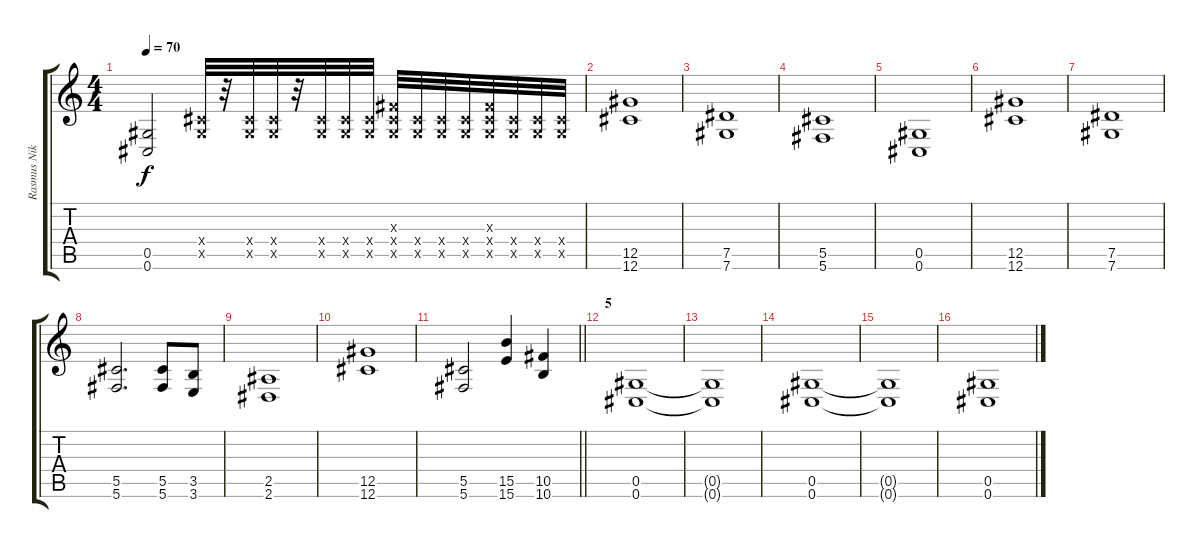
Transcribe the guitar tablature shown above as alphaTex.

\track ("Rasmus Niklasson" "Rasmus Nik") {instrument distortionguitar}
\staff {score tabs}
\tuning (Eb4 Bb3 Gb3 Db3 Ab2 Db2) {hide}
\ts (4 4)
\tempo 70
\clef g2
\ks c
(0.5 0.6).2{dy f} (0.4{x} 0.5{x}).32 r.32 (0.4{x} 0.5{x}).32 (0.4{x} 0.5{x}).32 r.32 (0.4{x} 0.5{x}).32 (0.4{x} 0.5{x}).32 (0.4{x} 0.5{x}).32 (0.3{x} 0.4{x} 0.5{x}).32 (0.4{x} 0.5{x}).32 (0.4{x} 0.5{x}).32 (0.4{x} 0.5{x}).32 (0.3{x} 0.4{x} 0.5{x}).32 (0.4{x} 0.5{x}).32 (0.4{x} 0.5{x}).32 (0.4{x} 0.5{x}).32 |
(12.5 12.6).1 |
(7.5 7.6).1 |
(5.5 5.6).1 |
(0.5 0.6).1 |
(12.5 12.6).1 |
(7.5 7.6).1 |
(5.5 5.6).2{d} (5.5 5.6).8 (3.5 3.6).8 |
(2.5 2.6).1 |
(12.5 12.6).1 |
\barLineRight lightlight
(5.5 5.6).2 (15.5 15.6).4 (10.5 10.6).4 |
\section ("" "5")
(0.5 0.6).1 |
(0.5{t} 0.6{t}).1 |
(0.5 0.6).1 |
(0.5{t} 0.6{t}).1 |
(0.5 0.6).1
